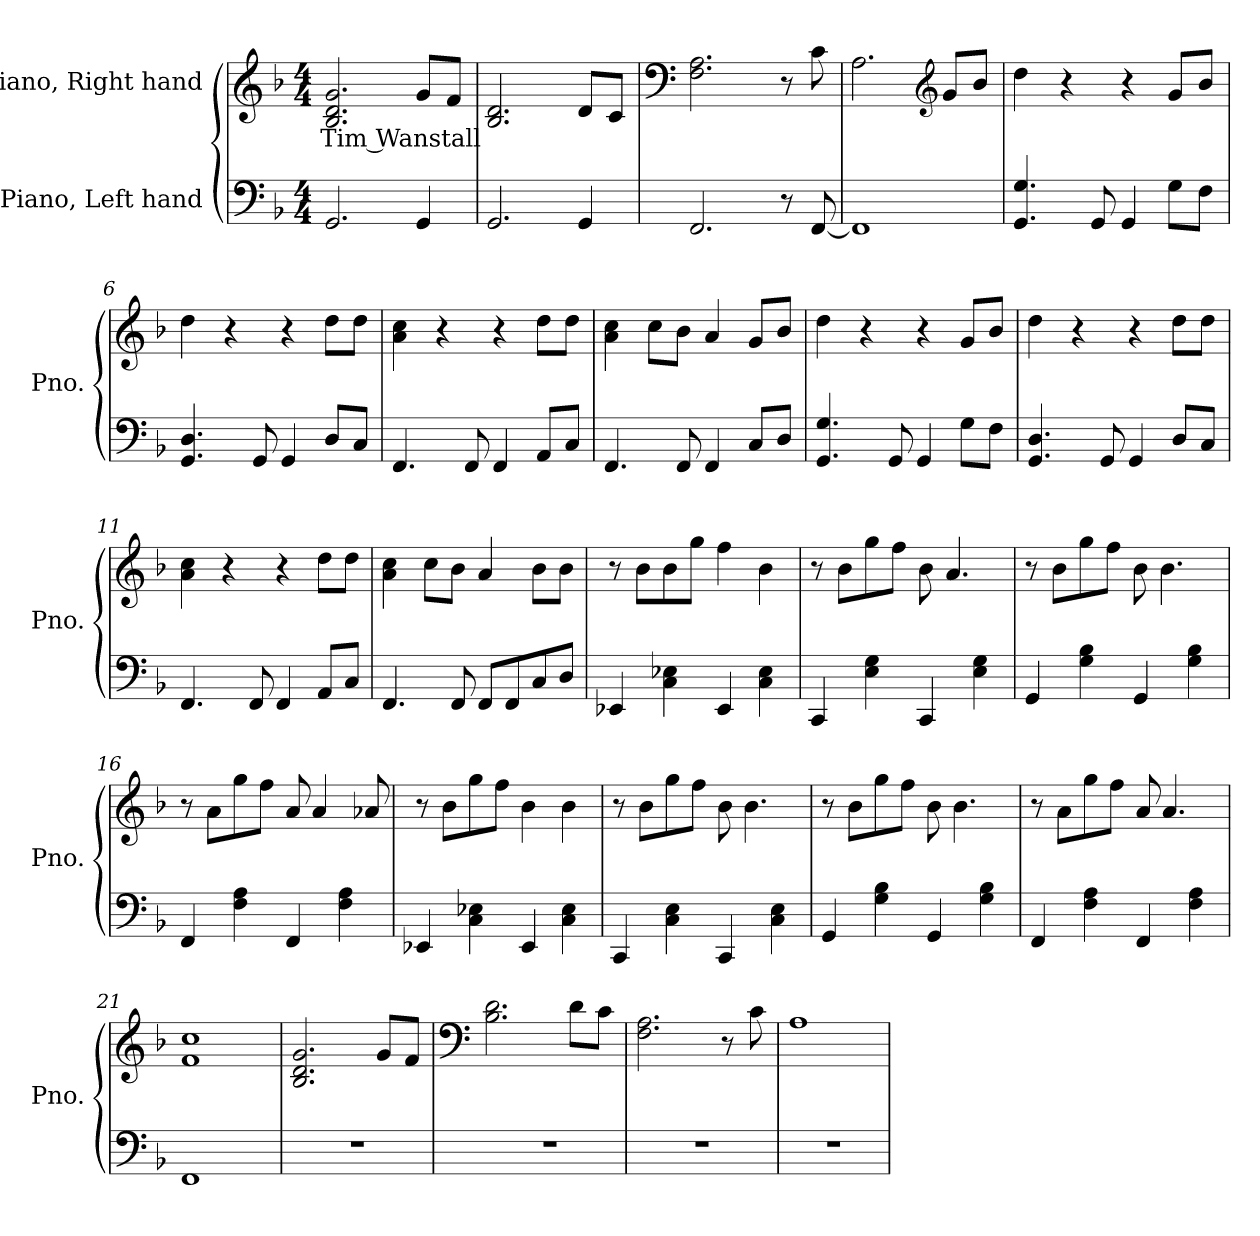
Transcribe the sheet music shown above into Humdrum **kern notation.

**kern	**kern	**text
*part2	*part1	*part1
*staff2	*staff1	*staff1
*I"Piano, Left hand	*I"Piano, Right hand	*
*I'Pno.	*I'Pno.	*
*clefF4	*clefG2	*
*k[b-]	*k[b-]	*
*M4/4	*M4/4	*
*MM67	*MM67	*
=1	=1	=1
!	!	!LO:LY:b
2.GG/	2.B-/ 2.d/ 2.g/	Tim Wanstall
4GG/	8g/L	.
.	8f/J	.
=2	=2	=2
2.GG/	2.B-/ 2.d/	.
4GG/	8d/L	.
.	8c/J	.
=3	=3	=3
*	*clefF4	*
2.FF/	2.F\ 2.A\	.
8r	8r	.
[8FF/	8c\	.
=4	=4	=4
1FF]	2.A\	.
*	*clefG2	*
.	8g/L	.
.	8b-/J	.
=5	=5	=5
4.GG/ 4.G/	4dd\	.
.	4r	.
8GG/	.	.
4GG/	4r	.
8G\L	8g/L	.
8F\J	8b-/J	.
!!LO:LB:g=z
=6	=6	=6
4.GG/ 4.D/	4dd\	.
.	4r	.
8GG/	.	.
4GG/	4r	.
8D/L	8dd\L	.
8C/J	8dd\J	.
=7	=7	=7
4.FF/	4a\ 4cc\	.
.	4r	.
8FF/	.	.
4FF/	4r	.
8AA/L	8dd\L	.
8C/J	8dd\J	.
=8	=8	=8
4.FF/	4a\ 4cc\	.
.	8cc\L	.
8FF/	8b-\J	.
4FF/	4a/	.
8C/L	8g/L	.
8D/J	8b-/J	.
=9	=9	=9
4.GG/ 4.G/	4dd\	.
.	4r	.
8GG/	.	.
4GG/	4r	.
8G\L	8g/L	.
8F\J	8b-/J	.
=10	=10	=10
4.GG/ 4.D/	4dd\	.
.	4r	.
8GG/	.	.
4GG/	4r	.
8D/L	8dd\L	.
8C/J	8dd\J	.
=11	=11	=11
4.FF/	4a\ 4cc\	.
.	4r	.
8FF/	.	.
4FF/	4r	.
8AA/L	8dd\L	.
8C/J	8dd\J	.
!!LO:LB:g=z
=12	=12	=12
4.FF/	4a\ 4cc\	.
.	8cc\L	.
8FF/	8b-\J	.
8FF/L	4a/	.
8FF/	.	.
8C/	8b-\L	.
8D/J	8b-\J	.
=13	=13	=13
4EE-X/	8r	.
.	8b-\L	.
4C\ 4E-X\	8b-\	.
.	8gg\J	.
4EE-/	4ff\	.
4C\ 4E-\	4b-\	.
=14	=14	=14
4CC/	8r	.
.	8b-\L	.
4E\ 4G\	8gg\	.
.	8ff\J	.
4CC/	8b-\	.
.	4.a/	.
4E\ 4G\	.	.
=15	=15	=15
4GG/	8r	.
.	8b-\L	.
4G\ 4B-\	8gg\	.
.	8ff\J	.
4GG/	8b-\	.
.	4.b-\	.
4G\ 4B-\	.	.
=16	=16	=16
4FF/	8r	.
.	8a\L	.
4F\ 4A\	8gg\	.
.	8ff\J	.
4FF/	8a/	.
.	4a/	.
4F\ 4A\	.	.
.	8a-X/	.
!!LO:LB:g=z
=17	=17	=17
4EE-X/	8r	.
.	8b-\L	.
4C\ 4E-X\	8gg\	.
.	8ff\J	.
4EE-/	4b-\	.
4C\ 4E-\	4b-\	.
=18	=18	=18
4CC/	8r	.
.	8b-\L	.
4C\ 4E\	8gg\	.
.	8ff\J	.
4CC/	8b-\	.
.	4.b-\	.
4C\ 4E\	.	.
=19	=19	=19
4GG/	8r	.
.	8b-\L	.
4G\ 4B-\	8gg\	.
.	8ff\J	.
4GG/	8b-\	.
.	4.b-\	.
4G\ 4B-\	.	.
=20	=20	=20
4FF/	8r	.
.	8a\L	.
4F\ 4A\	8gg\	.
.	8ff\J	.
4FF/	8a/	.
.	4.a/	.
4F\ 4A\	.	.
=21	=21	=21
1FF	1f 1cc	.
=22	=22	=22
1r	2.B-/ 2.d/ 2.g/	.
.	8g/L	.
.	8f/J	.
=23	=23	=23
*	*clefF4	*
1r	2.B-\ 2.d\	.
.	8d\L	.
.	8c\J	.
!!LO:LB:g=z
=24	=24	=24
1r	2.F\ 2.A\	.
.	8r	.
.	8c\	.
=25	=25	=25
1r	1A	.
=	=	=
*-	*-	*-
